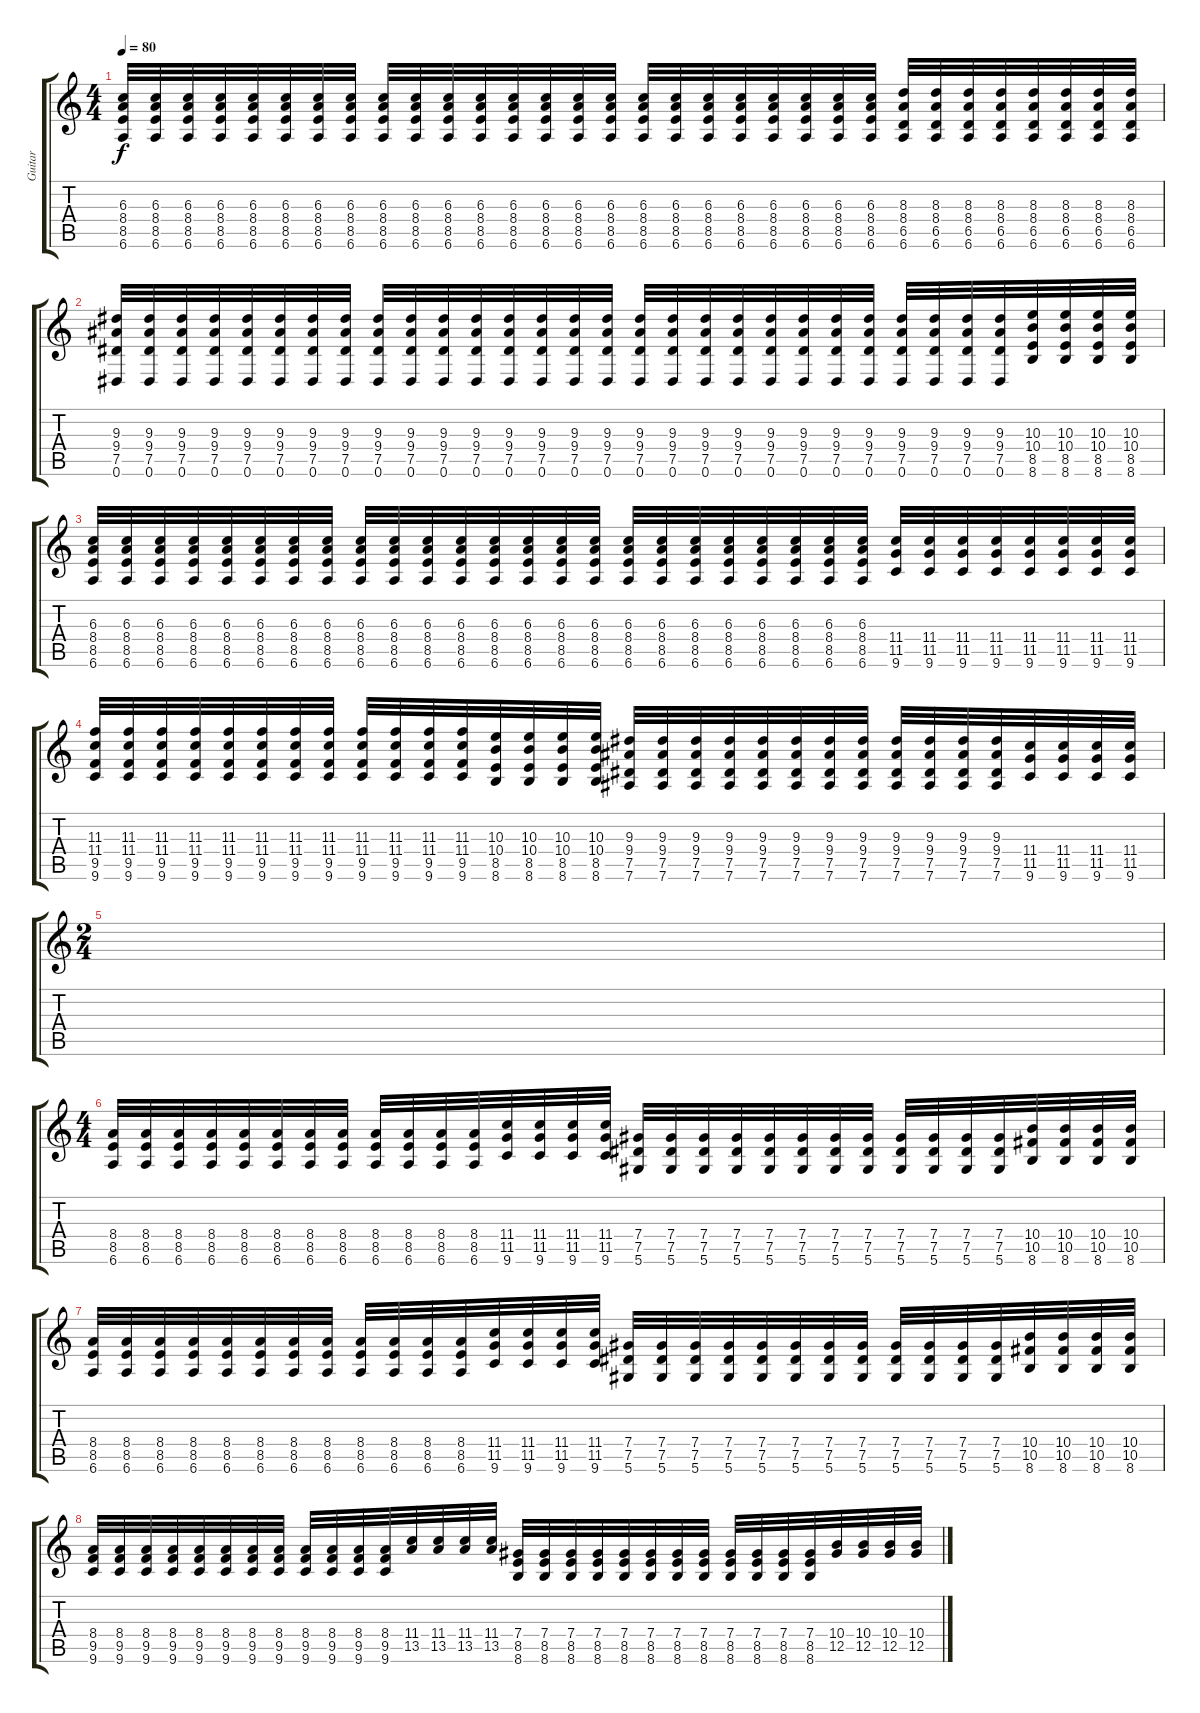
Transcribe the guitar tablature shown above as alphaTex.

\track ("Guitar" "Guitar") {instrument distortionguitar}
\staff {score tabs}
\tuning (Eb4 Bb3 Gb3 Db3 Ab2 Eb2) {hide}
\ts (4 4)
\tempo 80
\clef g2
\ks c
(6.3 8.4 8.5 6.6).32{dy f} (6.3 8.4 8.5 6.6).32 (6.3 8.4 8.5 6.6).32 (6.3 8.4 8.5 6.6).32 (6.3 8.4 8.5 6.6).32 (6.3 8.4 8.5 6.6).32 (6.3 8.4 8.5 6.6).32 (6.3 8.4 8.5 6.6).32 (6.3 8.4 8.5 6.6).32 (6.3 8.4 8.5 6.6).32 (6.3 8.4 8.5 6.6).32 (6.3 8.4 8.5 6.6).32 (6.3 8.4 8.5 6.6).32 (6.3 8.4 8.5 6.6).32 (6.3 8.4 8.5 6.6).32 (6.3 8.4 8.5 6.6).32 (6.3 8.4 8.5 6.6).32 (6.3 8.4 8.5 6.6).32 (6.3 8.4 8.5 6.6).32 (6.3 8.4 8.5 6.6).32 (6.3 8.4 8.5 6.6).32 (6.3 8.4 8.5 6.6).32 (6.3 8.4 8.5 6.6).32 (6.3 8.4 8.5 6.6).32 (8.3 8.4 6.5 6.6).32 (8.3 8.4 6.5 6.6).32 (8.3 8.4 6.5 6.6).32 (8.3 8.4 6.5 6.6).32 (8.3 8.4 6.5 6.6).32 (8.3 8.4 6.5 6.6).32 (8.3 8.4 6.5 6.6).32 (8.3 8.4 6.5 6.6).32 |
(9.3 9.4 7.5 0.6).32 (9.3 9.4 7.5 0.6).32 (9.3 9.4 7.5 0.6).32 (9.3 9.4 7.5 0.6).32 (9.3 9.4 7.5 0.6).32 (9.3 9.4 7.5 0.6).32 (9.3 9.4 7.5 0.6).32 (9.3 9.4 7.5 0.6).32 (9.3 9.4 7.5 0.6).32 (9.3 9.4 7.5 0.6).32 (9.3 9.4 7.5 0.6).32 (9.3 9.4 7.5 0.6).32 (9.3 9.4 7.5 0.6).32 (9.3 9.4 7.5 0.6).32 (9.3 9.4 7.5 0.6).32 (9.3 9.4 7.5 0.6).32 (9.3 9.4 7.5 0.6).32 (9.3 9.4 7.5 0.6).32 (9.3 9.4 7.5 0.6).32 (9.3 9.4 7.5 0.6).32 (9.3 9.4 7.5 0.6).32 (9.3 9.4 7.5 0.6).32 (9.3 9.4 7.5 0.6).32 (9.3 9.4 7.5 0.6).32 (9.3 9.4 7.5 0.6).32 (9.3 9.4 7.5 0.6).32 (9.3 9.4 7.5 0.6).32 (9.3 9.4 7.5 0.6).32 (10.3 10.4 8.5 8.6).32 (10.3 10.4 8.5 8.6).32 (10.3 10.4 8.5 8.6).32 (10.3 10.4 8.5 8.6).32 |
(6.3 8.4 8.5 6.6).32 (6.3 8.4 8.5 6.6).32 (6.3 8.4 8.5 6.6).32 (6.3 8.4 8.5 6.6).32 (6.3 8.4 8.5 6.6).32 (6.3 8.4 8.5 6.6).32 (6.3 8.4 8.5 6.6).32 (6.3 8.4 8.5 6.6).32 (6.3 8.4 8.5 6.6).32 (6.3 8.4 8.5 6.6).32 (6.3 8.4 8.5 6.6).32 (6.3 8.4 8.5 6.6).32 (6.3 8.4 8.5 6.6).32 (6.3 8.4 8.5 6.6).32 (6.3 8.4 8.5 6.6).32 (6.3 8.4 8.5 6.6).32 (6.3 8.4 8.5 6.6).32 (6.3 8.4 8.5 6.6).32 (6.3 8.4 8.5 6.6).32 (6.3 8.4 8.5 6.6).32 (6.3 8.4 8.5 6.6).32 (6.3 8.4 8.5 6.6).32 (6.3 8.4 8.5 6.6).32 (6.3 8.4 8.5 6.6).32 (11.4 11.5 9.6).32 (11.4 11.5 9.6).32 (11.4 11.5 9.6).32 (11.4 11.5 9.6).32 (11.4 11.5 9.6).32 (11.4 11.5 9.6).32 (11.4 11.5 9.6).32 (11.4 11.5 9.6).32 |
(11.3 11.4 9.5 9.6).32 (11.3 11.4 9.5 9.6).32 (11.3 11.4 9.5 9.6).32 (11.3 11.4 9.5 9.6).32 (11.3 11.4 9.5 9.6).32 (11.3 11.4 9.5 9.6).32 (11.3 11.4 9.5 9.6).32 (11.3 11.4 9.5 9.6).32 (11.3 11.4 9.5 9.6).32 (11.3 11.4 9.5 9.6).32 (11.3 11.4 9.5 9.6).32 (11.3 11.4 9.5 9.6).32 (10.3 10.4 8.5 8.6).32 (10.3 10.4 8.5 8.6).32 (10.3 10.4 8.5 8.6).32 (10.3 10.4 8.5 8.6).32 (9.3 9.4 7.5 7.6).32 (9.3 9.4 7.5 7.6).32 (9.3 9.4 7.5 7.6).32 (9.3 9.4 7.5 7.6).32 (9.3 9.4 7.5 7.6).32 (9.3 9.4 7.5 7.6).32 (9.3 9.4 7.5 7.6).32 (9.3 9.4 7.5 7.6).32 (9.3 9.4 7.5 7.6).32 (9.3 9.4 7.5 7.6).32 (9.3 9.4 7.5 7.6).32 (9.3 9.4 7.5 7.6).32 (11.4 11.5 9.6).32 (11.4 11.5 9.6).32 (11.4 11.5 9.6).32 (11.4 11.5 9.6).32 |
\ts (2 4)
|
\ts (4 4)
(8.4 8.5 6.6).32 (8.4 8.5 6.6).32 (8.4 8.5 6.6).32 (8.4 8.5 6.6).32 (8.4 8.5 6.6).32 (8.4 8.5 6.6).32 (8.4 8.5 6.6).32 (8.4 8.5 6.6).32 (8.4 8.5 6.6).32 (8.4 8.5 6.6).32 (8.4 8.5 6.6).32 (8.4 8.5 6.6).32 (11.4 11.5 9.6).32 (11.4 11.5 9.6).32 (11.4 11.5 9.6).32 (11.4 11.5 9.6).32 (7.4 7.5 5.6).32 (7.4 7.5 5.6).32 (7.4 7.5 5.6).32 (7.4 7.5 5.6).32 (7.4 7.5 5.6).32 (7.4 7.5 5.6).32 (7.4 7.5 5.6).32 (7.4 7.5 5.6).32 (7.4 7.5 5.6).32 (7.4 7.5 5.6).32 (7.4 7.5 5.6).32 (7.4 7.5 5.6).32 (10.4 10.5 8.6).32 (10.4 10.5 8.6).32 (10.4 10.5 8.6).32 (10.4 10.5 8.6).32 |
(8.4 8.5 6.6).32 (8.4 8.5 6.6).32 (8.4 8.5 6.6).32 (8.4 8.5 6.6).32 (8.4 8.5 6.6).32 (8.4 8.5 6.6).32 (8.4 8.5 6.6).32 (8.4 8.5 6.6).32 (8.4 8.5 6.6).32 (8.4 8.5 6.6).32 (8.4 8.5 6.6).32 (8.4 8.5 6.6).32 (11.4 11.5 9.6).32 (11.4 11.5 9.6).32 (11.4 11.5 9.6).32 (11.4 11.5 9.6).32 (7.4 7.5 5.6).32 (7.4 7.5 5.6).32 (7.4 7.5 5.6).32 (7.4 7.5 5.6).32 (7.4 7.5 5.6).32 (7.4 7.5 5.6).32 (7.4 7.5 5.6).32 (7.4 7.5 5.6).32 (7.4 7.5 5.6).32 (7.4 7.5 5.6).32 (7.4 7.5 5.6).32 (7.4 7.5 5.6).32 (10.4 10.5 8.6).32 (10.4 10.5 8.6).32 (10.4 10.5 8.6).32 (10.4 10.5 8.6).32 |
(8.4 9.5 9.6).32 (8.4 9.5 9.6).32 (8.4 9.5 9.6).32 (8.4 9.5 9.6).32 (8.4 9.5 9.6).32 (8.4 9.5 9.6).32 (8.4 9.5 9.6).32 (8.4 9.5 9.6).32 (8.4 9.5 9.6).32 (8.4 9.5 9.6).32 (8.4 9.5 9.6).32 (8.4 9.5 9.6).32 (11.4 13.5).32 (11.4 13.5).32 (11.4 13.5).32 (11.4 13.5).32 (7.4 8.5 8.6).32 (7.4 8.5 8.6).32 (7.4 8.5 8.6).32 (7.4 8.5 8.6).32 (7.4 8.5 8.6).32 (7.4 8.5 8.6).32 (7.4 8.5 8.6).32 (7.4 8.5 8.6).32 (7.4 8.5 8.6).32 (7.4 8.5 8.6).32 (7.4 8.5 8.6).32 (7.4 8.5 8.6).32 (10.4 12.5).32 (10.4 12.5).32 (10.4 12.5).32 (10.4 12.5).32
